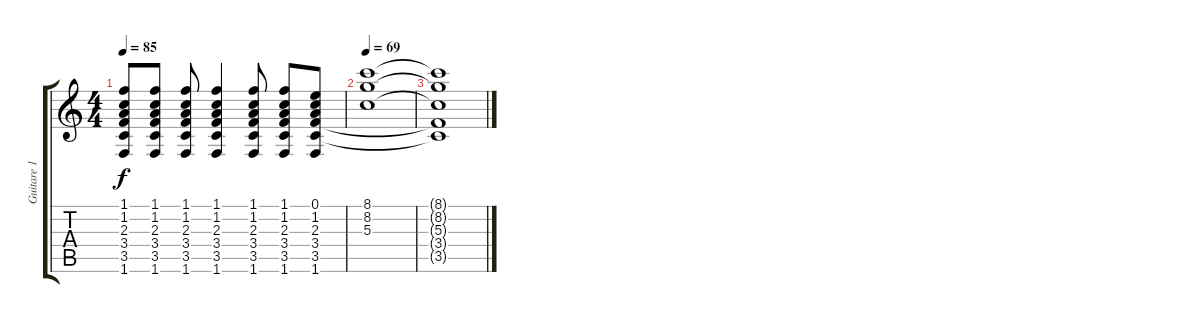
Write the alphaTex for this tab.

\track ("Guitare 1" "Guitare 1") {instrument acousticguitarsteel}
\staff {score tabs}
\tuning (E4 B3 G3 D3 A2 E2) {hide}
\ts (4 4)
\tempo 85
\clef g2
\ks c
(1.1 1.2 2.3 3.4 3.5 1.6).8{dy f} (1.1 1.2 2.3 3.4 3.5 1.6).8 (1.1 1.2 2.3 3.4 3.5 1.6).8 (1.1 1.2 2.3 3.4 3.5 1.6).4 (1.1 1.2 2.3 3.4 3.5 1.6).8 (1.1 1.2 2.3 3.4 3.5 1.6).8 (0.1 1.2 2.3 3.4 3.5 1.6).8 |
\tempo 69
(8.1 8.2 5.3).1 |
(8.1{t} 8.2{t} 5.3{t} 3.4{t} 3.5{t}).1
